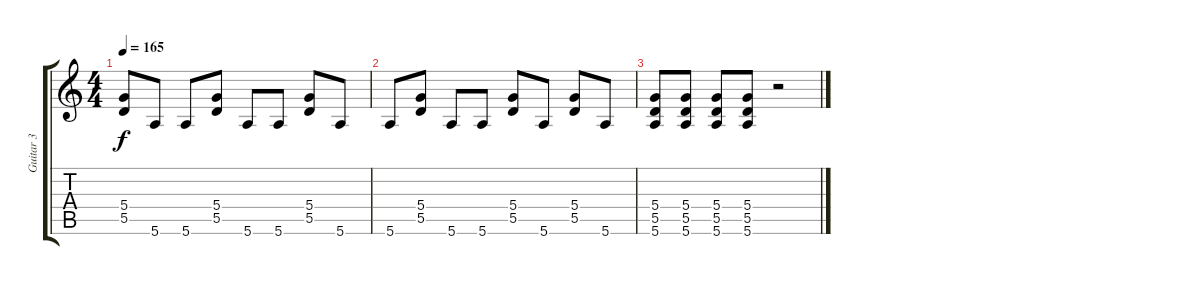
\track ("Guitar 3" "Guitar 3") {instrument distortionguitar}
\staff {score tabs}
\tuning (E4 B3 G3 D3 A2 E2) {hide}
\ts (4 4)
\tempo 165
\clef g2
\ks c
(5.4 5.5).8{dy f} 5.6.8 5.6.8 (5.4 5.5).8 5.6.8 5.6.8 (5.4 5.5).8 5.6.8 |
5.6.8 (5.4 5.5).8 5.6.8 5.6.8 (5.4 5.5).8 5.6.8 (5.4 5.5).8 5.6.8 |
(5.4 5.5 5.6).8 (5.4 5.5 5.6).8 (5.4 5.5 5.6).8 (5.4 5.5 5.6).8 r.2
